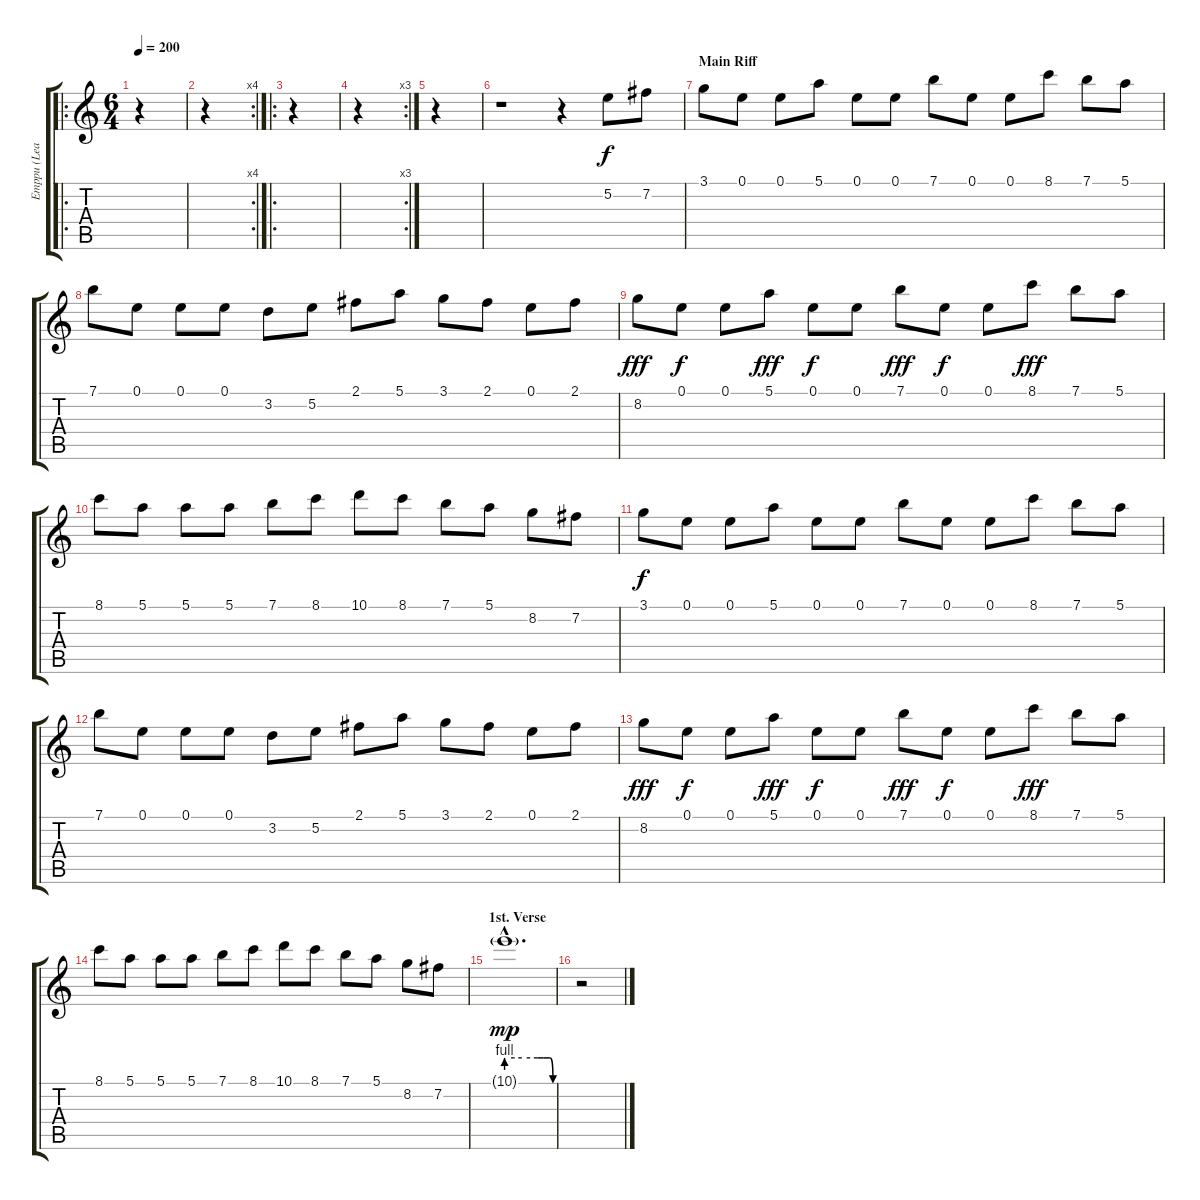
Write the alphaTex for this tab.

\track ("Emppu (Lead)" "Emppu (Lea") {instrument distortionguitar}
\staff {score tabs}
\tuning (E4 B3 G3 D3 A2 E2) {hide}
\ro
\ts (6 4)
\tempo 200
\clef g2
\ks c
r.4{dy f instrument distortionguitar} |
\rc 4
r.4 |
\ro
r.4 |
\rc 3
r.4 |
r.4 |
r.1 r.4 5.2.8 7.2.8 |
\section ("" "Main Riff")
3.1.8 0.1.8 0.1.8 5.1.8 0.1.8 0.1.8 7.1.8 0.1.8 0.1.8 8.1.8 7.1.8 5.1.8 |
7.1.8 0.1.8 0.1.8 0.1.8 3.2.8 5.2.8 2.1.8 5.1.8 3.1.8 2.1.8 0.1.8 2.1.8 |
8.2.8{dy fff} 0.1.8{dy f} 0.1.8 5.1.8{dy fff} 0.1.8{dy f} 0.1.8 7.1.8{dy fff} 0.1.8{dy f} 0.1.8 8.1.8{dy fff} 7.1.8 5.1.8 |
8.1.8 5.1.8 5.1.8 5.1.8 7.1.8 8.1.8 10.1.8 8.1.8 7.1.8 5.1.8 8.2.8 7.2.8 |
3.1.8{dy f} 0.1.8 0.1.8 5.1.8 0.1.8 0.1.8 7.1.8 0.1.8 0.1.8 8.1.8 7.1.8 5.1.8 |
7.1.8 0.1.8 0.1.8 0.1.8 3.2.8 5.2.8 2.1.8 5.1.8 3.1.8 2.1.8 0.1.8 2.1.8 |
8.2.8{dy fff} 0.1.8{dy f} 0.1.8 5.1.8{dy fff} 0.1.8{dy f} 0.1.8 7.1.8{dy fff} 0.1.8{dy f} 0.1.8 8.1.8{dy fff} 7.1.8 5.1.8 |
8.1.8 5.1.8 5.1.8 5.1.8 7.1.8 8.1.8 10.1.8 8.1.8 7.1.8 5.1.8 8.2.8 7.2.8 |
\section ("" "1st. Verse")
10.1{be (custom 0 4 20 4 40 4 48 4 56 4 60 0) g hac}.1{d dy mp} |
r.2
